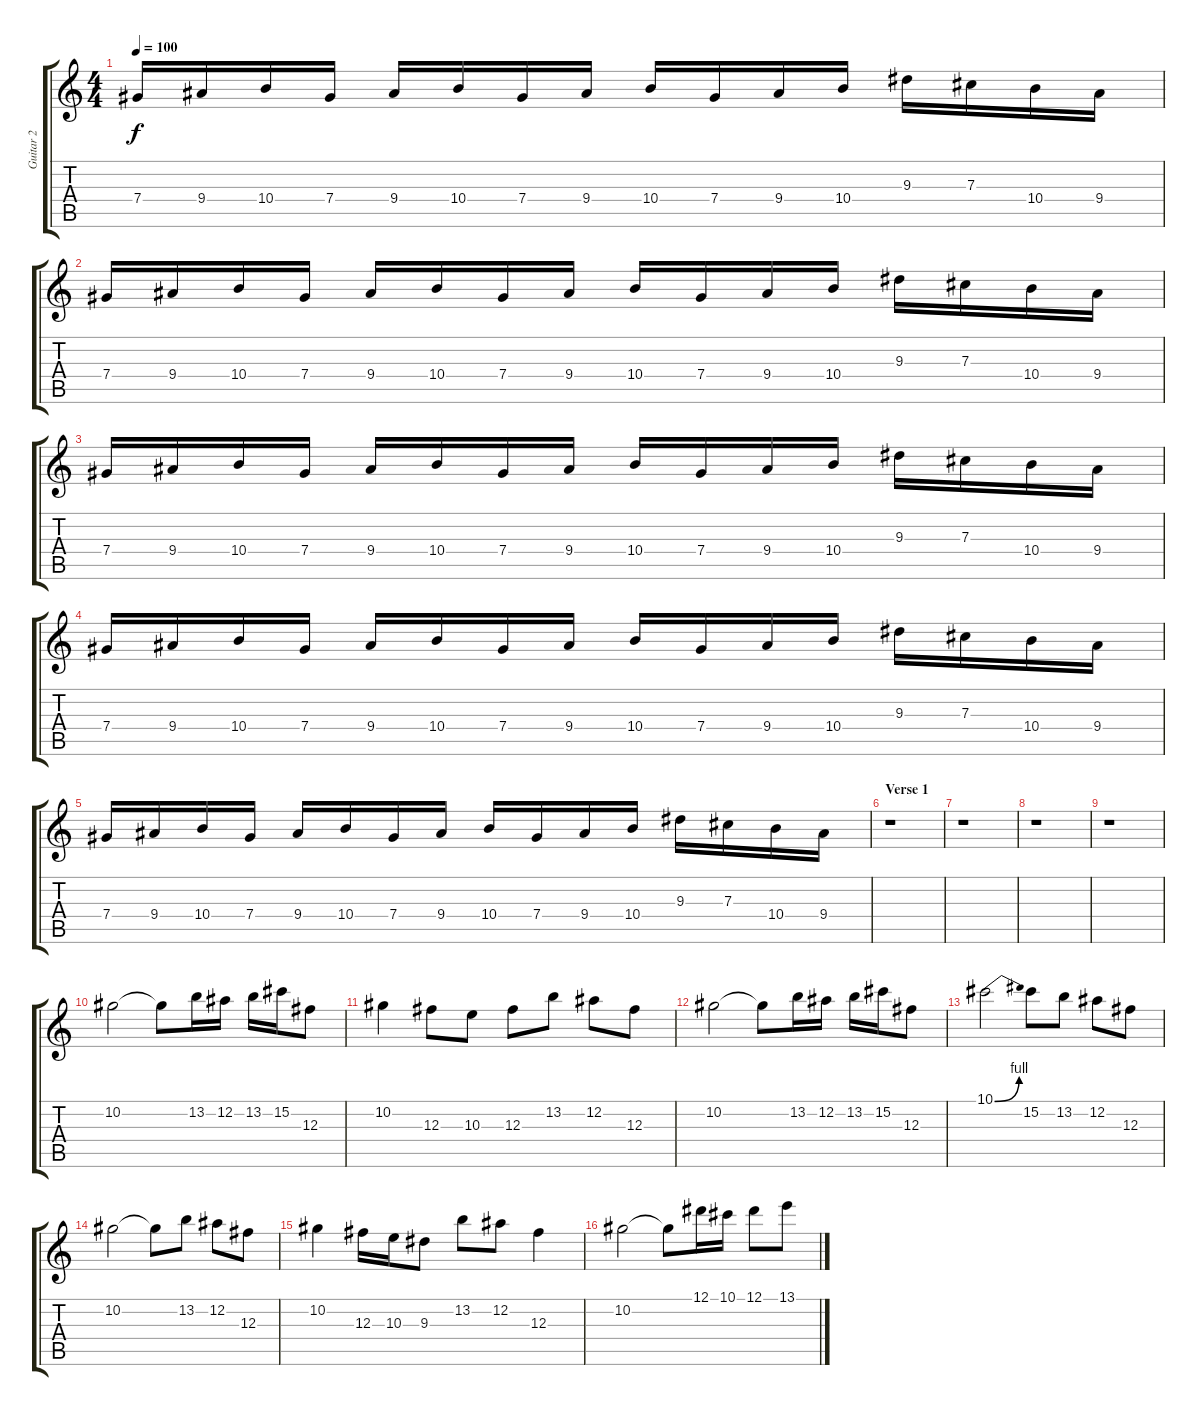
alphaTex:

\track ("Guitar 2" "Guitar 2") {instrument distortionguitar}
\staff {score tabs}
\tuning (Eb4 Bb3 Gb3 Db3 Ab2 Eb2) {hide}
\ts (4 4)
\tempo 100
\clef g2
\ks c
7.4.16{dy f} 9.4.16 10.4.16 7.4.16 9.4.16 10.4.16 7.4.16 9.4.16 10.4.16 7.4.16 9.4.16 10.4.16 9.3.16 7.3.16 10.4.16 9.4.16 |
7.4.16 9.4.16 10.4.16 7.4.16 9.4.16 10.4.16 7.4.16 9.4.16 10.4.16 7.4.16 9.4.16 10.4.16 9.3.16 7.3.16 10.4.16 9.4.16 |
7.4.16 9.4.16 10.4.16 7.4.16 9.4.16 10.4.16 7.4.16 9.4.16 10.4.16 7.4.16 9.4.16 10.4.16 9.3.16 7.3.16 10.4.16 9.4.16 |
7.4.16 9.4.16 10.4.16 7.4.16 9.4.16 10.4.16 7.4.16 9.4.16 10.4.16 7.4.16 9.4.16 10.4.16 9.3.16 7.3.16 10.4.16 9.4.16 |
7.4.16 9.4.16 10.4.16 7.4.16 9.4.16 10.4.16 7.4.16 9.4.16 10.4.16 7.4.16 9.4.16 10.4.16 9.3.16 7.3.16 10.4.16 9.4.16 |
\section ("" "Verse 1")
r.1 |
r.1 |
r.1 |
r.1 |
10.2.2 10.2{t}.8 13.2.16 12.2.16 13.2.16 15.2.16 12.3.8 |
10.2.4 12.3.8 10.3.8 12.3.8 13.2.8 12.2.8 12.3.8 |
10.2.2 10.2{t}.8 13.2.16 12.2.16 13.2.16 15.2.16 12.3.8 |
10.1{be (bend 0 0 60 4)}.2 15.2.8 13.2.8 12.2.8 12.3.8 |
10.2.2 10.2{t}.8 13.2.8 12.2.8 12.3.8 |
10.2.4 12.3.16 10.3.16 9.3.8 13.2.8 12.2.8 12.3.4 |
10.2.2 10.2{t}.8 12.1.16 10.1.16 12.1.8 13.1.8
